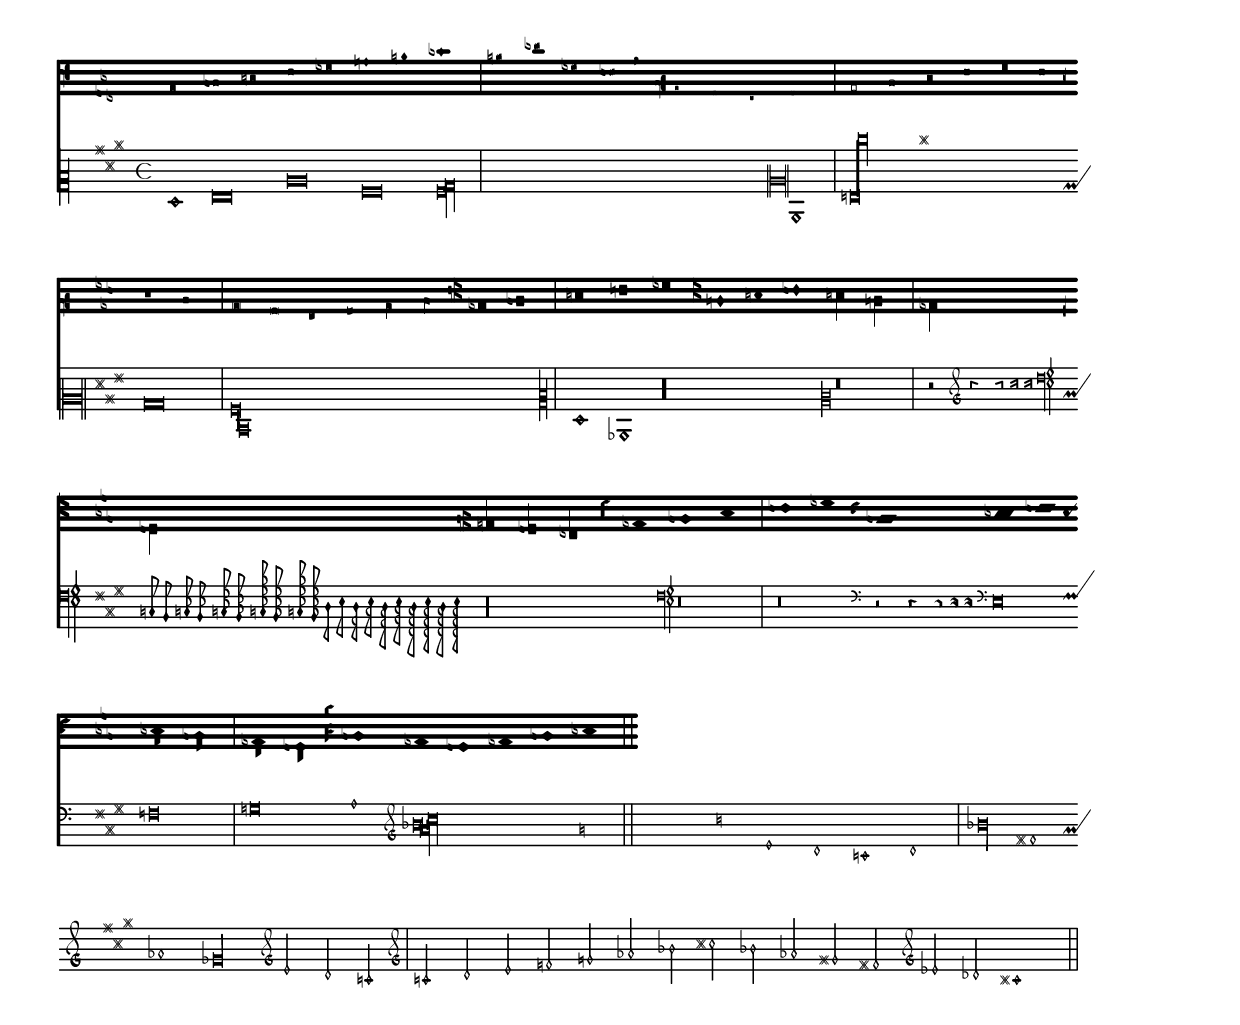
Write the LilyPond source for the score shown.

%% Do not edit this file; it is auto-generated from LSR http://lsr.dsi.unimi.it
%% This file is in the public domain.
\version "2.11.64"

\header {
  lsrtags = "ancient-notation"

  texidoces = "
Aquí se muestran muchos (¿o quizá todos?) de los símbolos que
están contemplados por la capacidad de LilyPond para la música
antigua.
"

  doctitlees = "Tipografía de música antigua"

  texidoc = "
Shown here are many (all?) of the symbols that are included in
LilyPond's support for ancient notation.



"
  doctitle = "Ancient fonts"
} % begin verbatim

upperStaff = \new VaticanaStaff = "upperStaff" <<
  \context VaticanaVoice <<
    \transpose c c {
      
      \override NoteHead #'style = #'vaticana.punctum
      \key es \major
      \clef "vaticana-fa2"
      c1 des e f ges
      
      \override NoteHead #'style = #'vaticana.inclinatum
      a! b ces'
      \bar "|"
      % \break % 1 (8*1)
      
      \override NoteHead #'style = #'vaticana.quilisma
      b! des'! ges! fes!
      \breathe
      \clef "vaticana-fa1"
      \override NoteHead #'style = #'vaticana.plica
      es d
      \override NoteHead #'style = #'vaticana.reverse.plica
      c d
      \bar "|"
      % \break %2 (8*1)
      
      \override NoteHead #'style = #'vaticana.punctum.cavum
      es f
      \override NoteHead #'style = #'vaticana.lpes
      g as
      \override NoteHead #'style = #'vaticana.upes
      bes as
      \override NoteHead #'style = #'vaticana.vupes
      g f
      \override NoteHead #'style = #'vaticana.linea.punctum
      \once \override Staff.BarLine #'bar-size = #2.0 \bar "|"
      % \break % 3 (8*1)
      
      es d
      \override NoteHead #'style = #'vaticana.epiphonus
      c d
      \override NoteHead #'style = #'vaticana.cephalicus
      es f
      
      \override Staff.KeySignature #'glyph-name-alist = #alteration-medicaea-glyph-name-alist
      \override Staff.Accidental #'glyph-name-alist = #alteration-medicaea-glyph-name-alist
      \override Staff.Custos #'style = #'medicaea
      \override NoteHead #'style = #'medicaea.punctum
      \clef "medicaea-fa2"
      ces des
      \bar "|"
      % \break % 4 (8*1)
      
      e! f! ges
      \clef "medicaea-do2"
      \override NoteHead #'style = #'medicaea.inclinatum
      a! b! ces'
      \override NoteHead #'style = #'medicaea.virga
      b! a!
      \bar "|"
      % \break % 5 (8*1)
      
      ges fes
      \clef "medicaea-fa1"
      \override NoteHead #'style = #'medicaea.rvirga
      e des ces
      
      \override Staff.KeySignature #'glyph-name-alist = #alteration-hufnagel-glyph-name-alist
      \override Staff.Accidental #'glyph-name-alist = #alteration-hufnagel-glyph-name-alist
      \override Staff.Custos #'style = #'hufnagel
      \override NoteHead #'style = #'hufnagel.punctum
      \clef "hufnagel-fa2"
      ces des es
      \bar "|"
      % \break % 6 (8*1)
      
      fes ges
      \clef "hufnagel-do2"
      \override NoteHead #'style = #'hufnagel.lpes
      as! bes! ces'
      \override NoteHead #'style = #'hufnagel.virga
      bes! as!
      \bar "|"
      % \break % 7 (8*1)
      
      ges! fes!
      \clef "hufnagel-do-fa"
      \override NoteHead #'style = #'hufnagel.punctum
      es! des ces des! es! fes!
      \bar "||"
      % \break % 8 (8*1)
      
      s32*1
      % \break % 12 (32*1)
    }
  >>
>>

lowerStaff = \new MensuralStaff = "lowerStaff" <<
  \context MensuralVoice <<
    \transpose c c {
      
      \key a \major
      cis'1 d'\breve gis'\breve e'\breve \[ e'\longa fis'\longa \]
      \set Staff.forceClef = ##t
      \clef "neomensural-c2"
      cis1
      \bar "|"
      % \break % 2 (16*1)
      
      \[ g\breve dis''\longa \]
      b\breve \[ a\longa d\longa \]
      \clef "petrucci-c2"
      % \break % 4 (16*1)
      
      fis1 ces1
      \clef "petrucci-c2"
      r\longa
      \set Staff.forceClef = ##t
      \clef "mensural-c2"
      r\breve
      \bar "|"
      % \break % 5 (8*1)
      
      r2
      \clef "mensural-g"
      r4 r8 r16 r16
      \override NoteHead #'style = #'mensural
      \override Rest #'style = #'mensural
      \clef "petrucci-f"
      c8 b, c16 b, c32 b, c64 b, c64 b,
      d8 e d16 e d32 e d64 e d64 e
      r\longa
      \set Staff.forceClef = ##t
      \clef "petrucci-f"
      r\breve
      \bar "|"
      % \break % 6 (8*1)
      
      r\breve 
      \clef "mensural-f"
      r2 r4 r8 r16 r16
      
      \set Staff.forceClef = ##t
      \clef "mensural-f"
      e\breve f g a1
      \clef "mensural-g"
      % \break % 7 (8*1)
      
      \[ bes'!\longa a'!\longa c''!\longa \]
      e'1 d' c' d' \bar "|"
      \bar "|"
      % \break % 9 (16*1)
      
      bes'!\longa fis'!1 as'!1 ges'!\longa % lig
      \set Staff.forceClef = ##t
      \clef "mensural-g"
      e'2 d' c' \bar "|"
      % \break % 11 (16*1)
      
      \set Staff.forceClef = ##t
      \clef "petrucci-g"
      c'2 d' e' f'
      \clef "petrucci-g"
      g' as'! bes'! cis''!
      bes'! as'! gis'! fis'!
      \set Staff.forceClef = ##t
      \clef "mensural-g"
      es'! des'! cis'!1 \bar "||"
      % \break % 12 (8*1)
    }
  >>
>>

\paper {
  line-thickness = #(/ staff-space 5.0)
}

\score {
  <<
    \upperStaff
    \lowerStaff
  >>
  \layout {
    indent = 0.0
    line-width = 17.25\cm
    \context {
      \Score
      timing = ##f
    }
    \context {
      \MensuralVoice
      \override NoteHead #'style = #'neomensural
      \override Rest #'style = #'neomensural
      \override Stem #'flag-style = #'mensural
      \override Stem #'thickness = #1.0
    }
    \context {
      \MensuralStaff
      \revert  BarLine #'transparent
      \override KeySignature #'glyph-name-alist = #alteration-mensural-glyph-name-alist
      clefGlyph = #"clefs.petrucci.c2"
    }
    \context {
      \VaticanaStaff
      \revert  BarLine #'transparent
      \override StaffSymbol #'thickness = #2.0
      \override KeySignature #'glyph-name-alist = #alteration-vaticana-glyph-name-alist
      \override Custos #'neutral-position = #4
    }
  }
}
